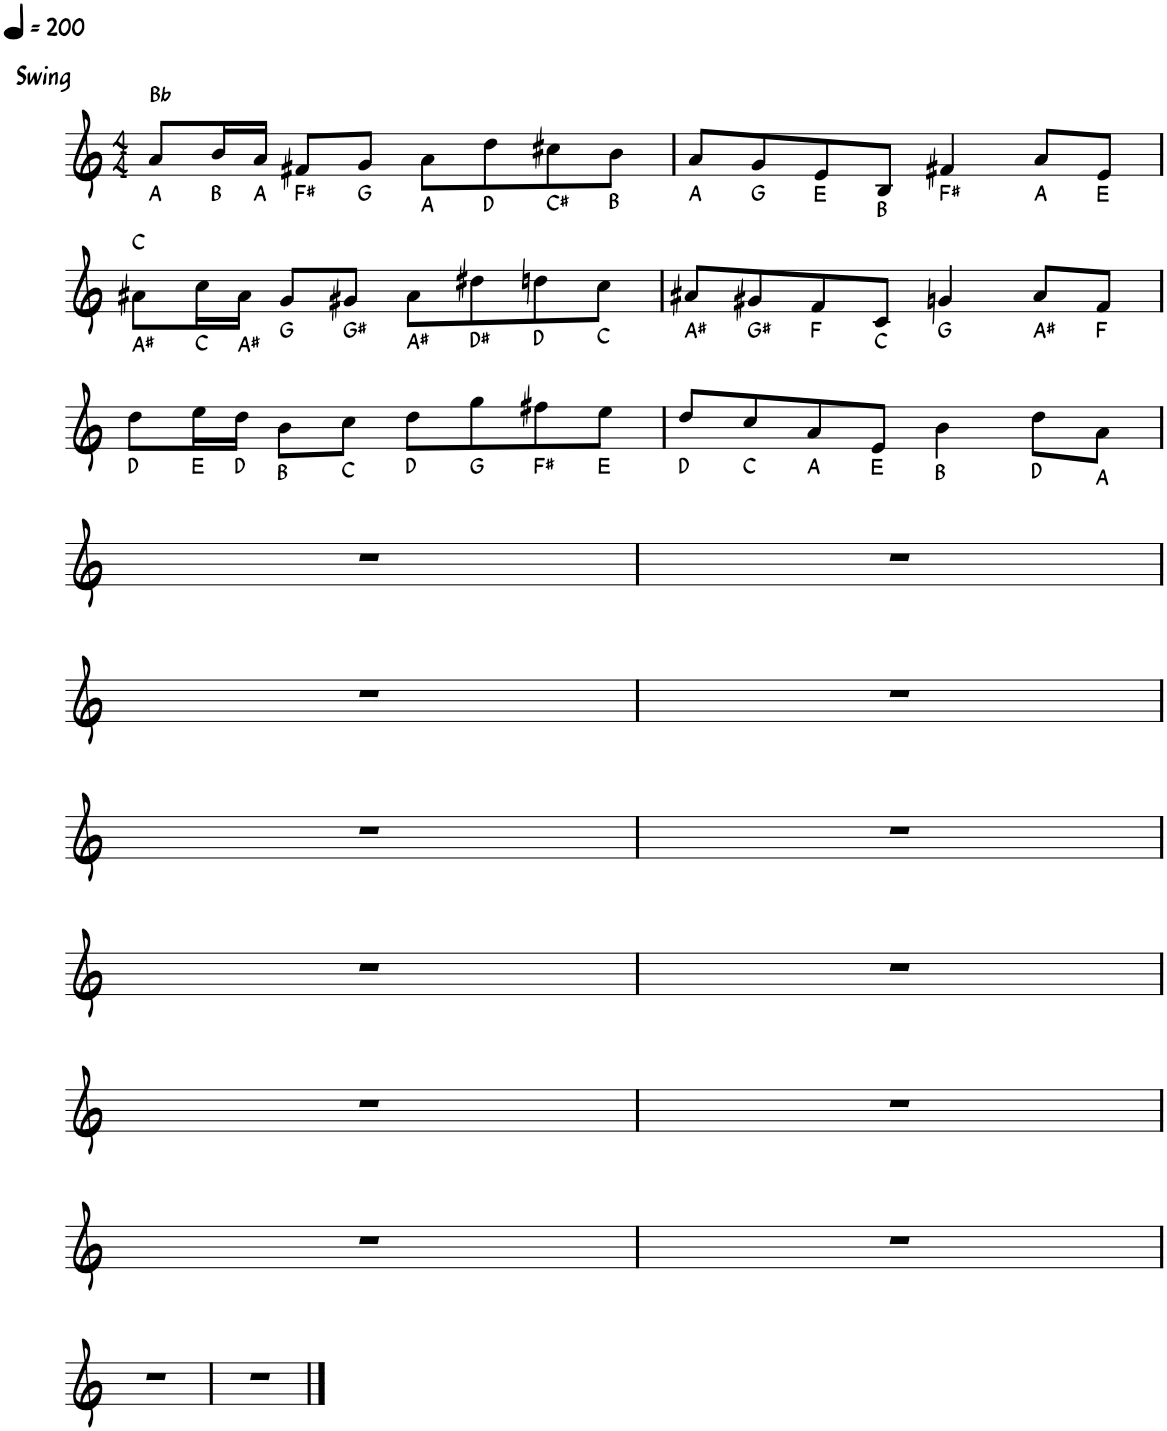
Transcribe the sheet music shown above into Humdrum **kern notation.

**kern
*part1
*staff1
*I"Tenor Saxophone
*I'T. Sax.
*clefG2
*Trd8c14
*k[]
*M4/4
*MM200
=1
!LO:TX:a:t=Bb
!LO:TX:a:B:t=Swing
!LO:TX:b:t=A
8a/L
!LO:TX:b:t=B
16b/L
!LO:TX:b:t=A
16a/JJ
!LO:TX:b:t=F♯
8f#X/L
!LO:TX:b:t=G
8g/J
!LO:TX:b:t=A
8a\L
!LO:TX:b:t=D
8dd\
!LO:TX:b:t=C♯
8cc#X\
!LO:TX:b:t=B
8b\J
=2
!LO:TX:b:t=A
8a/L
!LO:TX:b:t=G
8g/
!LO:TX:b:t=E
8e/
!LO:TX:b:t=B
8B/J
!LO:TX:b:t=F♯
4f#X/
!LO:TX:b:t=A
8a/L
!LO:TX:b:t=E
8e/J
!!LO:LB:g=z
=3
!LO:TX:a:t=C
!LO:TX:b:t=A♯
8a#X\L
!LO:TX:b:t=C
16cc\L
!LO:TX:b:t=A♯
16a#\JJ
!LO:TX:b:t=G
8g/L
!LO:TX:b:t=G♯
8g#X/J
!LO:TX:b:t=A♯
8a#\L
!LO:TX:b:t=D♯
8dd#X\
!LO:TX:b:t=D
8ddn\
!LO:TX:b:t=C
8cc\J
=4
!LO:TX:b:t=A♯
8a#X/L
!LO:TX:b:t=G♯
8g#X/
!LO:TX:b:t=F
8f/
!LO:TX:b:t=C
8c/J
!LO:TX:b:t=G
4gn/
!LO:TX:b:t=A♯
8a#/L
!LO:TX:b:t=F
8f/J
!!LO:LB:g=z
=5
!LO:TX:b:t=D
8dd\L
!LO:TX:b:t=E
16ee\L
!LO:TX:b:t=D
16dd\JJ
!LO:TX:b:t=B
8b\L
!LO:TX:b:t=C
8cc\J
!LO:TX:b:t=D
8dd\L
!LO:TX:b:t=G
8gg\
!LO:TX:b:t=F♯
8ff#X\
!LO:TX:b:t=E
8ee\J
=6
!LO:TX:b:t=D
8dd/L
!LO:TX:b:t=C
8cc/
!LO:TX:b:t=A
8a/
!LO:TX:b:t=E
8e/J
!LO:TX:b:t=B
4b\
!LO:TX:b:t=D
8dd\L
!LO:TX:b:t=A
8a\J
!!LO:LB:g=z
=7
1r
=8
1r
!!LO:LB:g=z
=9
1r
=10
1r
!!LO:LB:g=z
=11
1r
=12
1r
!!LO:LB:g=z
=13
1r
=14
1r
!!LO:LB:g=z
=15
1r
=16
1r
!!LO:LB:g=z
=17
1r
=18
1r
!!LO:LB:g=z
=19
1r
=20
1r
==
*-
